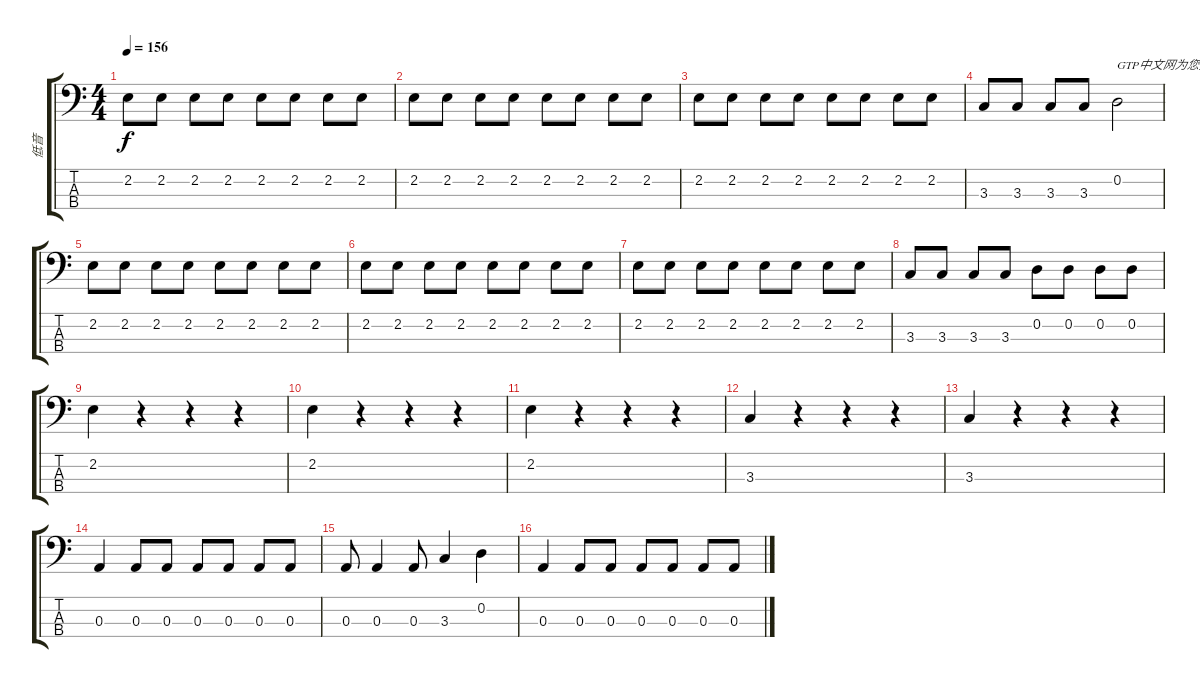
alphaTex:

\track ("低音" "低音") {instrument electricbassfinger}
\staff {score tabs}
\tuning (G2 D2 A1 E1) {hide}
\ts (4 4)
\tempo 156
\clef f4
\ks c
2.2.8{dy f} 2.2.8 2.2.8 2.2.8 2.2.8 2.2.8 2.2.8 2.2.8 |
2.2.8 2.2.8 2.2.8 2.2.8 2.2.8 2.2.8 2.2.8 2.2.8 |
2.2.8 2.2.8 2.2.8 2.2.8 2.2.8 2.2.8 2.2.8 2.2.8 |
3.3.8 3.3.8 3.3.8 3.3.8 0.2.2{txt "GTP中文网为您提供优秀的谱子"} |
2.2.8 2.2.8 2.2.8 2.2.8 2.2.8 2.2.8 2.2.8 2.2.8 |
2.2.8 2.2.8 2.2.8 2.2.8 2.2.8 2.2.8 2.2.8 2.2.8 |
2.2.8 2.2.8 2.2.8 2.2.8 2.2.8 2.2.8 2.2.8 2.2.8 |
3.3.8 3.3.8 3.3.8 3.3.8 0.2.8 0.2.8 0.2.8 0.2.8 |
2.2.4 r.4 r.4 r.4 |
2.2.4 r.4 r.4 r.4 |
2.2.4 r.4 r.4 r.4 |
3.3.4 r.4 r.4 r.4 |
3.3.4 r.4 r.4 r.4 |
0.3.4 0.3.8 0.3.8 0.3.8 0.3.8 0.3.8 0.3.8 |
0.3.8 0.3.4 0.3.8 3.3.4 0.2.4 |
0.3.4 0.3.8 0.3.8 0.3.8 0.3.8 0.3.8 0.3.8
